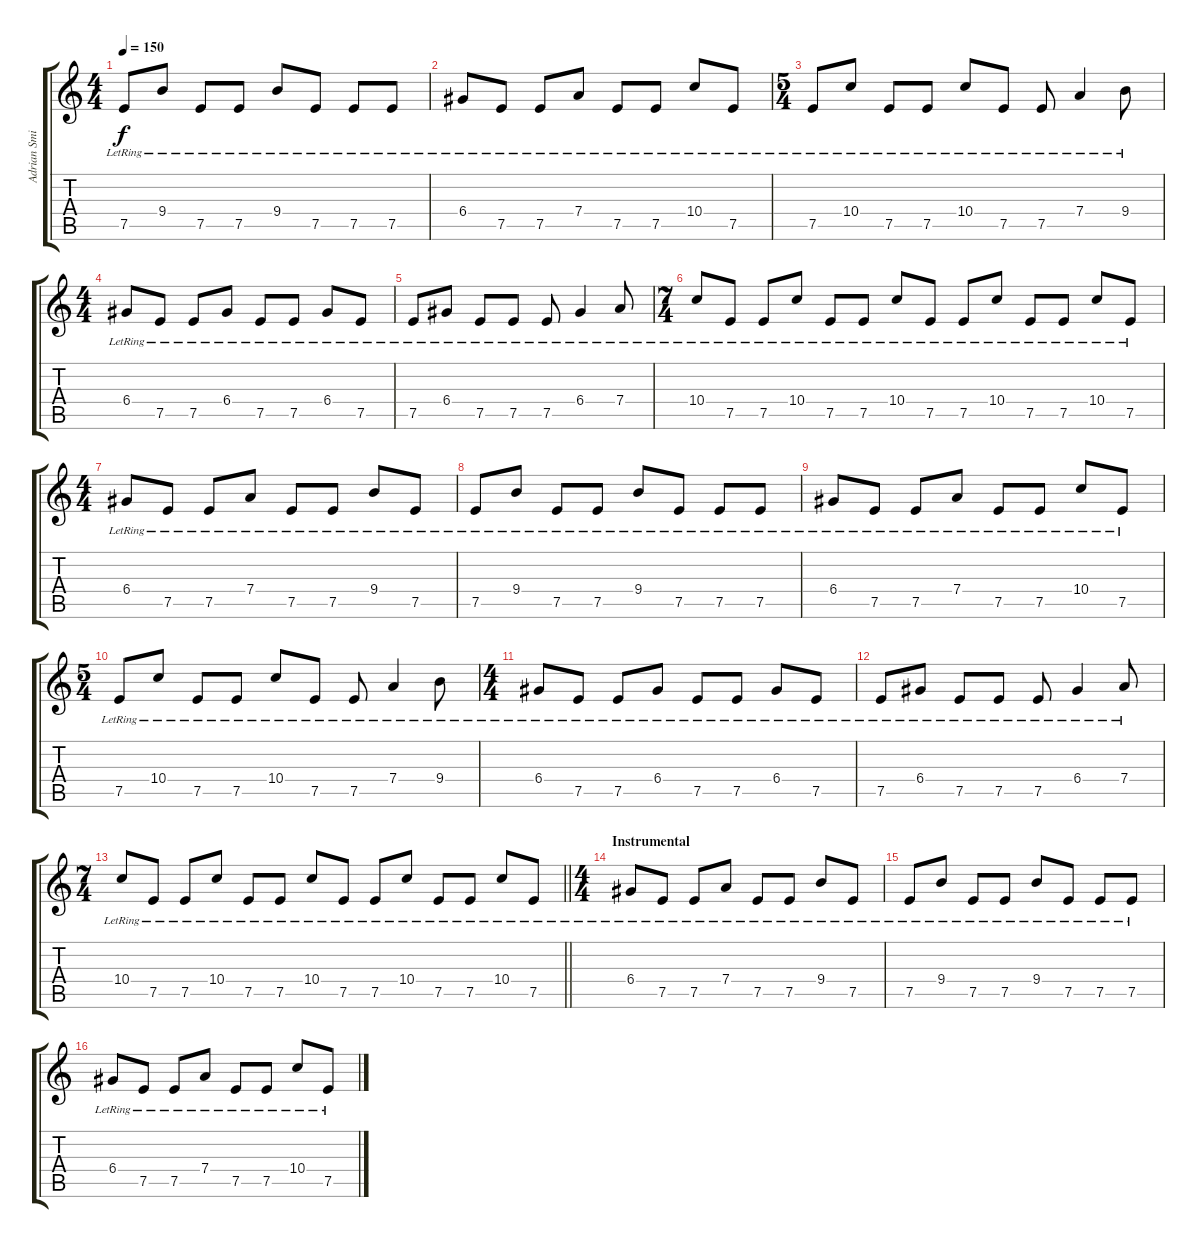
\track ("Adrian Smith" "Adrian Smi") {instrument electricguitarclean}
\staff {score tabs}
\tuning (E4 B3 G3 D3 A2 E2) {hide}
\ts (4 4)
\tempo 150
\clef g2
\ks c
7.5{lr}.8{dy f} 9.4{lr}.8 7.5{lr}.8 7.5{lr}.8 9.4{lr}.8 7.5{lr}.8 7.5{lr}.8 7.5{lr}.8 |
6.4{lr}.8 7.5{lr}.8 7.5{lr}.8 7.4{lr}.8 7.5{lr}.8 7.5{lr}.8 10.4{lr}.8 7.5{lr}.8 |
\ts (5 4)
7.5{lr}.8 10.4{lr}.8 7.5{lr}.8 7.5{lr}.8 10.4{lr}.8 7.5{lr}.8 7.5{lr}.8 7.4{lr}.4 9.4{lr}.8 |
\ts (4 4)
6.4{lr}.8 7.5{lr}.8 7.5{lr}.8 6.4{lr}.8 7.5{lr}.8 7.5{lr}.8 6.4{lr}.8 7.5{lr}.8 |
7.5{lr}.8 6.4{lr}.8 7.5{lr}.8 7.5{lr}.8 7.5{lr}.8 6.4{lr}.4 7.4{lr}.8 |
\ts (7 4)
10.4{lr}.8 7.5{lr}.8 7.5{lr}.8 10.4{lr}.8 7.5{lr}.8 7.5{lr}.8 10.4{lr}.8 7.5{lr}.8 7.5{lr}.8 10.4{lr}.8 7.5{lr}.8 7.5{lr}.8 10.4{lr}.8 7.5{lr}.8 |
\ts (4 4)
6.4{lr}.8 7.5{lr}.8 7.5{lr}.8 7.4{lr}.8 7.5{lr}.8 7.5{lr}.8 9.4{lr}.8 7.5{lr}.8 |
7.5{lr}.8 9.4{lr}.8 7.5{lr}.8 7.5{lr}.8 9.4{lr}.8 7.5{lr}.8 7.5{lr}.8 7.5{lr}.8 |
6.4{lr}.8 7.5{lr}.8 7.5{lr}.8 7.4{lr}.8 7.5{lr}.8 7.5{lr}.8 10.4{lr}.8 7.5{lr}.8 |
\ts (5 4)
7.5{lr}.8 10.4{lr}.8 7.5{lr}.8 7.5{lr}.8 10.4{lr}.8 7.5{lr}.8 7.5{lr}.8 7.4{lr}.4 9.4{lr}.8 |
\ts (4 4)
6.4{lr}.8 7.5{lr}.8 7.5{lr}.8 6.4{lr}.8 7.5{lr}.8 7.5{lr}.8 6.4{lr}.8 7.5{lr}.8 |
7.5{lr}.8 6.4{lr}.8 7.5{lr}.8 7.5{lr}.8 7.5{lr}.8 6.4{lr}.4 7.4{lr}.8 |
\ts (7 4)
\barLineRight lightlight
10.4{lr}.8 7.5{lr}.8 7.5{lr}.8 10.4{lr}.8 7.5{lr}.8 7.5{lr}.8 10.4{lr}.8 7.5{lr}.8 7.5{lr}.8 10.4{lr}.8 7.5{lr}.8 7.5{lr}.8 10.4{lr}.8 7.5{lr}.8 |
\ts (4 4)
\section ("" "Instrumental")
6.4{lr}.8 7.5{lr}.8 7.5{lr}.8 7.4{lr}.8 7.5{lr}.8 7.5{lr}.8 9.4{lr}.8 7.5{lr}.8 |
7.5{lr}.8 9.4{lr}.8 7.5{lr}.8 7.5{lr}.8 9.4{lr}.8 7.5{lr}.8 7.5{lr}.8 7.5{lr}.8 |
6.4{lr}.8 7.5{lr}.8 7.5{lr}.8 7.4{lr}.8 7.5{lr}.8 7.5{lr}.8 10.4{lr}.8 7.5{lr}.8
